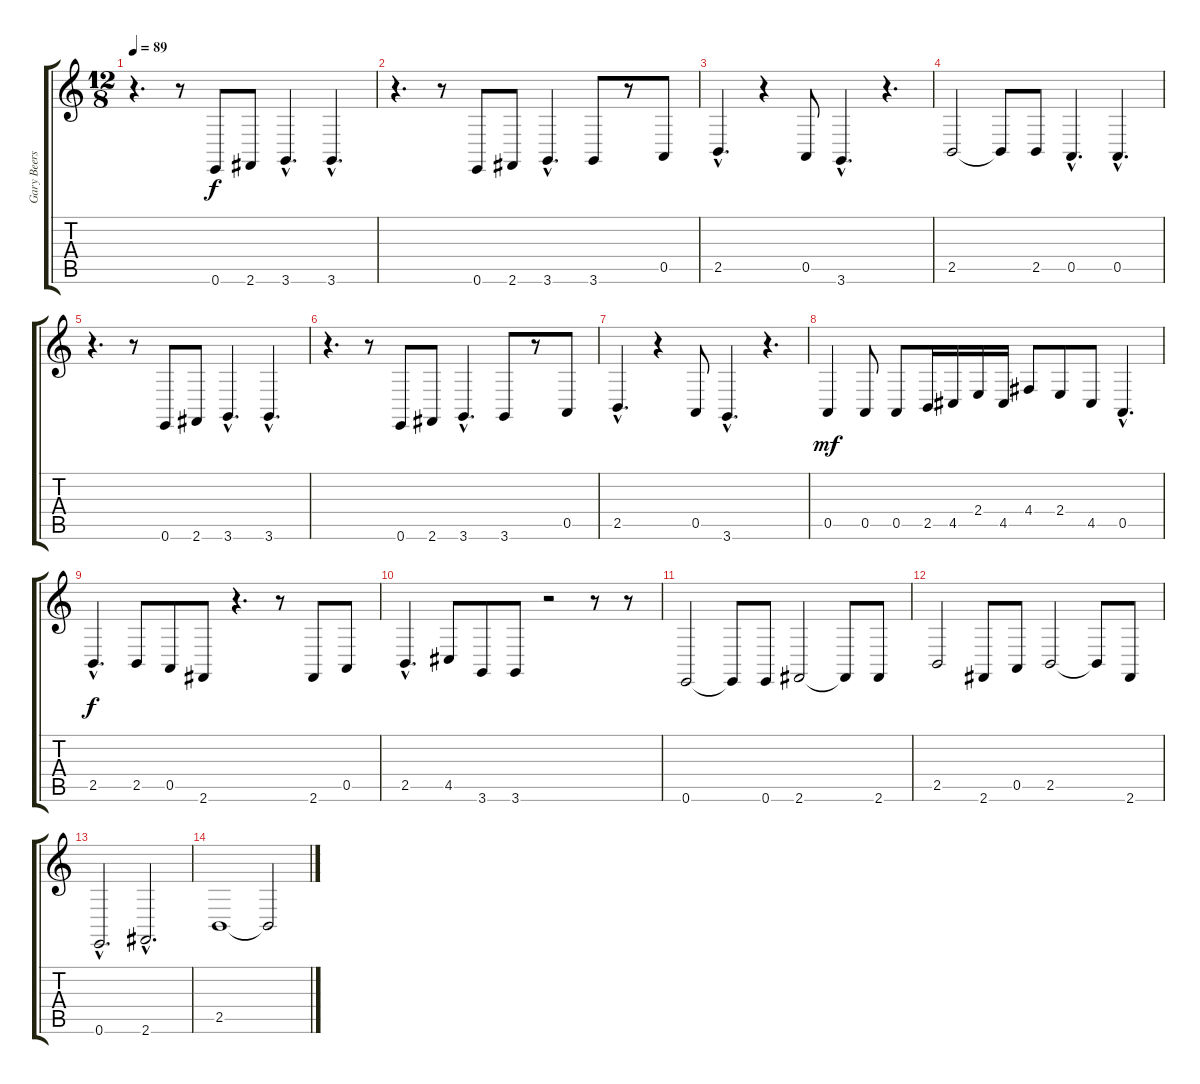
\track ("Gary Beers" "Gary Beers") {instrument cello}
\staff {score tabs}
\tuning (E4 B3 G3 D3 A2 E2) {hide}
\ts (12 8)
\tempo 89
\clef g2
\ks c
r.4{d dy f} r.8 0.6.8 2.6.8 3.6{hac}.4{d} 3.6{hac}.4{d} |
r.4{d} r.8 0.6.8 2.6.8 3.6{hac}.4{d} 3.6.8 r.8 0.5.8 |
2.5{hac}.4{d} r.4 0.5.8 3.6{hac}.4{d} r.4{d} |
2.5.2 2.5{t}.8 2.5.8 0.5{hac}.4{d} 0.5{hac}.4{d} |
r.4{d} r.8 0.6.8 2.6.8 3.6{hac}.4{d} 3.6{hac}.4{d} |
r.4{d} r.8 0.6.8 2.6.8 3.6{hac}.4{d} 3.6.8 r.8 0.5.8 |
2.5{hac}.4{d} r.4 0.5.8 3.6{hac}.4{d} r.4{d} |
0.5.4{dy mf} 0.5.8 0.5.8 2.5.16 4.5.16 2.4.16 4.5.16 4.4.8 2.4.8 4.5.8 0.5{hac}.4{d} |
2.5{hac}.4{d dy f} 2.5.8 0.5.8 2.6.8 r.4{d} r.8 2.6.8 0.5.8 |
2.5{hac}.4{d} 4.5.8 3.6.8 3.6.8 r.2 r.8 r.8 |
0.6.2 0.6{t}.8 0.6.8 2.6.2 2.6{t}.8 2.6.8 |
2.5.2 2.6.8 0.5.8 2.5.2 2.5{t}.8 2.6.8 |
0.6{hac}.2{d} 2.6{hac}.2{d} |
2.5.1 2.5{t}.2
